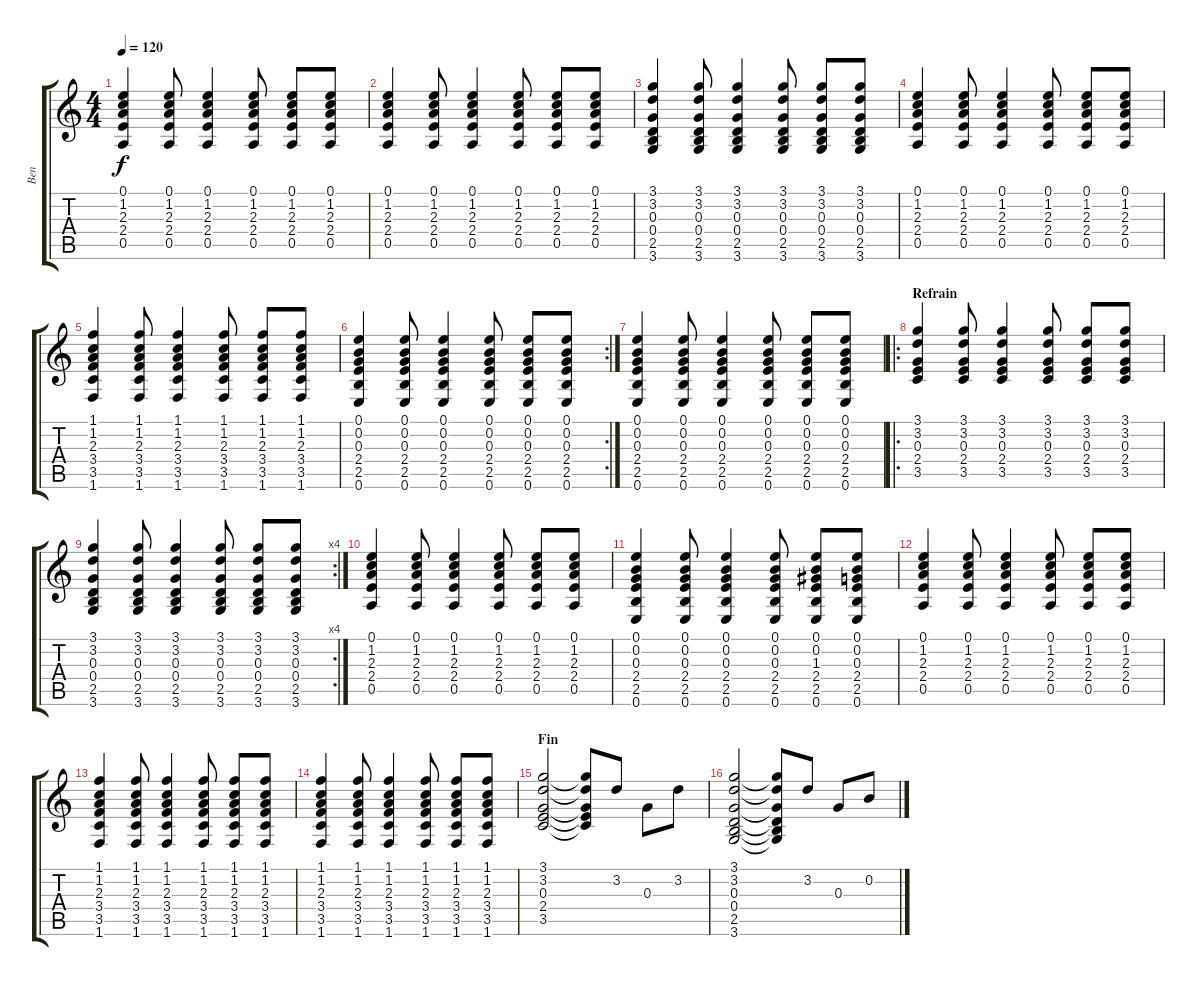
\track ("Ben" "Ben") {instrument electricguitarclean}
\staff {score tabs}
\tuning (E4 B3 G3 D3 A2 E2) {hide}
\ts (4 4)
\tempo 120
\clef g2
\ks c
(0.1 1.2 2.3 2.4 0.5).4{dy f} (0.1 1.2 2.3 2.4 0.5).8 (0.1 1.2 2.3 2.4 0.5).4 (0.1 1.2 2.3 2.4 0.5).8 (0.1 1.2 2.3 2.4 0.5).8 (0.1 1.2 2.3 2.4 0.5).8 |
(0.1 1.2 2.3 2.4 0.5).4 (0.1 1.2 2.3 2.4 0.5).8 (0.1 1.2 2.3 2.4 0.5).4 (0.1 1.2 2.3 2.4 0.5).8 (0.1 1.2 2.3 2.4 0.5).8 (0.1 1.2 2.3 2.4 0.5).8 |
(3.1 3.2 0.3 0.4 2.5 3.6).4 (3.1 3.2 0.3 0.4 2.5 3.6).8 (3.1 3.2 0.3 0.4 2.5 3.6).4 (3.1 3.2 0.3 0.4 2.5 3.6).8 (3.1 3.2 0.3 0.4 2.5 3.6).8 (3.1 3.2 0.3 0.4 2.5 3.6).8 |
(0.1 1.2 2.3 2.4 0.5).4 (0.1 1.2 2.3 2.4 0.5).8 (0.1 1.2 2.3 2.4 0.5).4 (0.1 1.2 2.3 2.4 0.5).8 (0.1 1.2 2.3 2.4 0.5).8 (0.1 1.2 2.3 2.4 0.5).8 |
(1.1 1.2 2.3 3.4 3.5 1.6).4 (1.1 1.2 2.3 3.4 3.5 1.6).8 (1.1 1.2 2.3 3.4 3.5 1.6).4 (1.1 1.2 2.3 3.4 3.5 1.6).8 (1.1 1.2 2.3 3.4 3.5 1.6).8 (1.1 1.2 2.3 3.4 3.5 1.6).8 |
\rc 2
(0.1 0.2 0.3 2.4 2.5 0.6).4 (0.1 0.2 0.3 2.4 2.5 0.6).8 (0.1 0.2 0.3 2.4 2.5 0.6).4 (0.1 0.2 0.3 2.4 2.5 0.6).8 (0.1 0.2 0.3 2.4 2.5 0.6).8 (0.1 0.2 0.3 2.4 2.5 0.6).8 |
(0.1 0.2 0.3 2.4 2.5 0.6).4 (0.1 0.2 0.3 2.4 2.5 0.6).8 (0.1 0.2 0.3 2.4 2.5 0.6).4 (0.1 0.2 0.3 2.4 2.5 0.6).8 (0.1 0.2 0.3 2.4 2.5 0.6).8 (0.1 0.2 0.3 2.4 2.5 0.6).8 |
\ro
\section ("" "Refrain")
(3.1 3.2 0.3 2.4 3.5).4 (3.1 3.2 0.3 2.4 3.5).8 (3.1 3.2 0.3 2.4 3.5).4 (3.1 3.2 0.3 2.4 3.5).8 (3.1 3.2 0.3 2.4 3.5).8 (3.1 3.2 0.3 2.4 3.5).8 |
\rc 4
(3.1 3.2 0.3 0.4 2.5 3.6).4 (3.1 3.2 0.3 0.4 2.5 3.6).8 (3.1 3.2 0.3 0.4 2.5 3.6).4 (3.1 3.2 0.3 0.4 2.5 3.6).8 (3.1 3.2 0.3 0.4 2.5 3.6).8 (3.1 3.2 0.3 0.4 2.5 3.6).8 |
(0.1 1.2 2.3 2.4 0.5).4 (0.1 1.2 2.3 2.4 0.5).8 (0.1 1.2 2.3 2.4 0.5).4 (0.1 1.2 2.3 2.4 0.5).8 (0.1 1.2 2.3 2.4 0.5).8 (0.1 1.2 2.3 2.4 0.5).8 |
(0.1 0.2 0.3 2.4 2.5 0.6).4 (0.1 0.2 0.3 2.4 2.5 0.6).8 (0.1 0.2 0.3 2.4 2.5 0.6).4 (0.1 0.2 0.3 2.4 2.5 0.6).8 (0.1 0.2 1.3 2.4 2.5 0.6).8 (0.1 0.2 0.3 2.4 2.5 0.6).8 |
(0.1 1.2 2.3 2.4 0.5).4 (0.1 1.2 2.3 2.4 0.5).8 (0.1 1.2 2.3 2.4 0.5).4 (0.1 1.2 2.3 2.4 0.5).8 (0.1 1.2 2.3 2.4 0.5).8 (0.1 1.2 2.3 2.4 0.5).8 |
(1.1 1.2 2.3 3.4 3.5 1.6).4 (1.1 1.2 2.3 3.4 3.5 1.6).8 (1.1 1.2 2.3 3.4 3.5 1.6).4 (1.1 1.2 2.3 3.4 3.5 1.6).8 (1.1 1.2 2.3 3.4 3.5 1.6).8 (1.1 1.2 2.3 3.4 3.5 1.6).8 |
(1.1 1.2 2.3 3.4 3.5 1.6).4 (1.1 1.2 2.3 3.4 3.5 1.6).8 (1.1 1.2 2.3 3.4 3.5 1.6).4 (1.1 1.2 2.3 3.4 3.5 1.6).8 (1.1 1.2 2.3 3.4 3.5 1.6).8 (1.1 1.2 2.3 3.4 3.5 1.6).8 |
\section ("" "Fin")
(3.1 3.2 0.3 2.4 3.5).2 (3.1{t} 3.2{t} 0.3{t} 2.4{t} 3.5{t}).8 3.2.8 0.3.8 3.2.8 |
(3.1 3.2 0.3 0.4 2.5 3.6).2 (3.1{t} 3.2{t} 0.3{t} 0.4{t} 2.5{t} 3.6{t}).8 3.2.8 0.3.8 0.2.8
